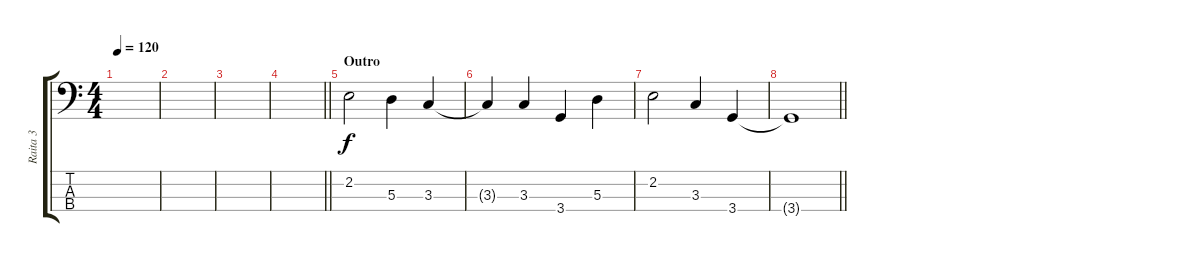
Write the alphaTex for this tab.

\track ("Raita 3" "Raita 3") {instrument electricbasspick}
\staff {score tabs}
\tuning (G2 D2 A1 E1) {hide}
\ts (4 4)
\tempo 120
\clef f4
\ks c
|
|
|
\barLineRight lightlight
|
\section ("" "Outro")
2.2.2 5.3.4 3.3.4 |
3.3{t}.4 3.3.4 3.4.4 5.3.4 |
2.2.2 3.3.4 3.4.4 |
\barLineRight lightlight
3.4{t}.1
